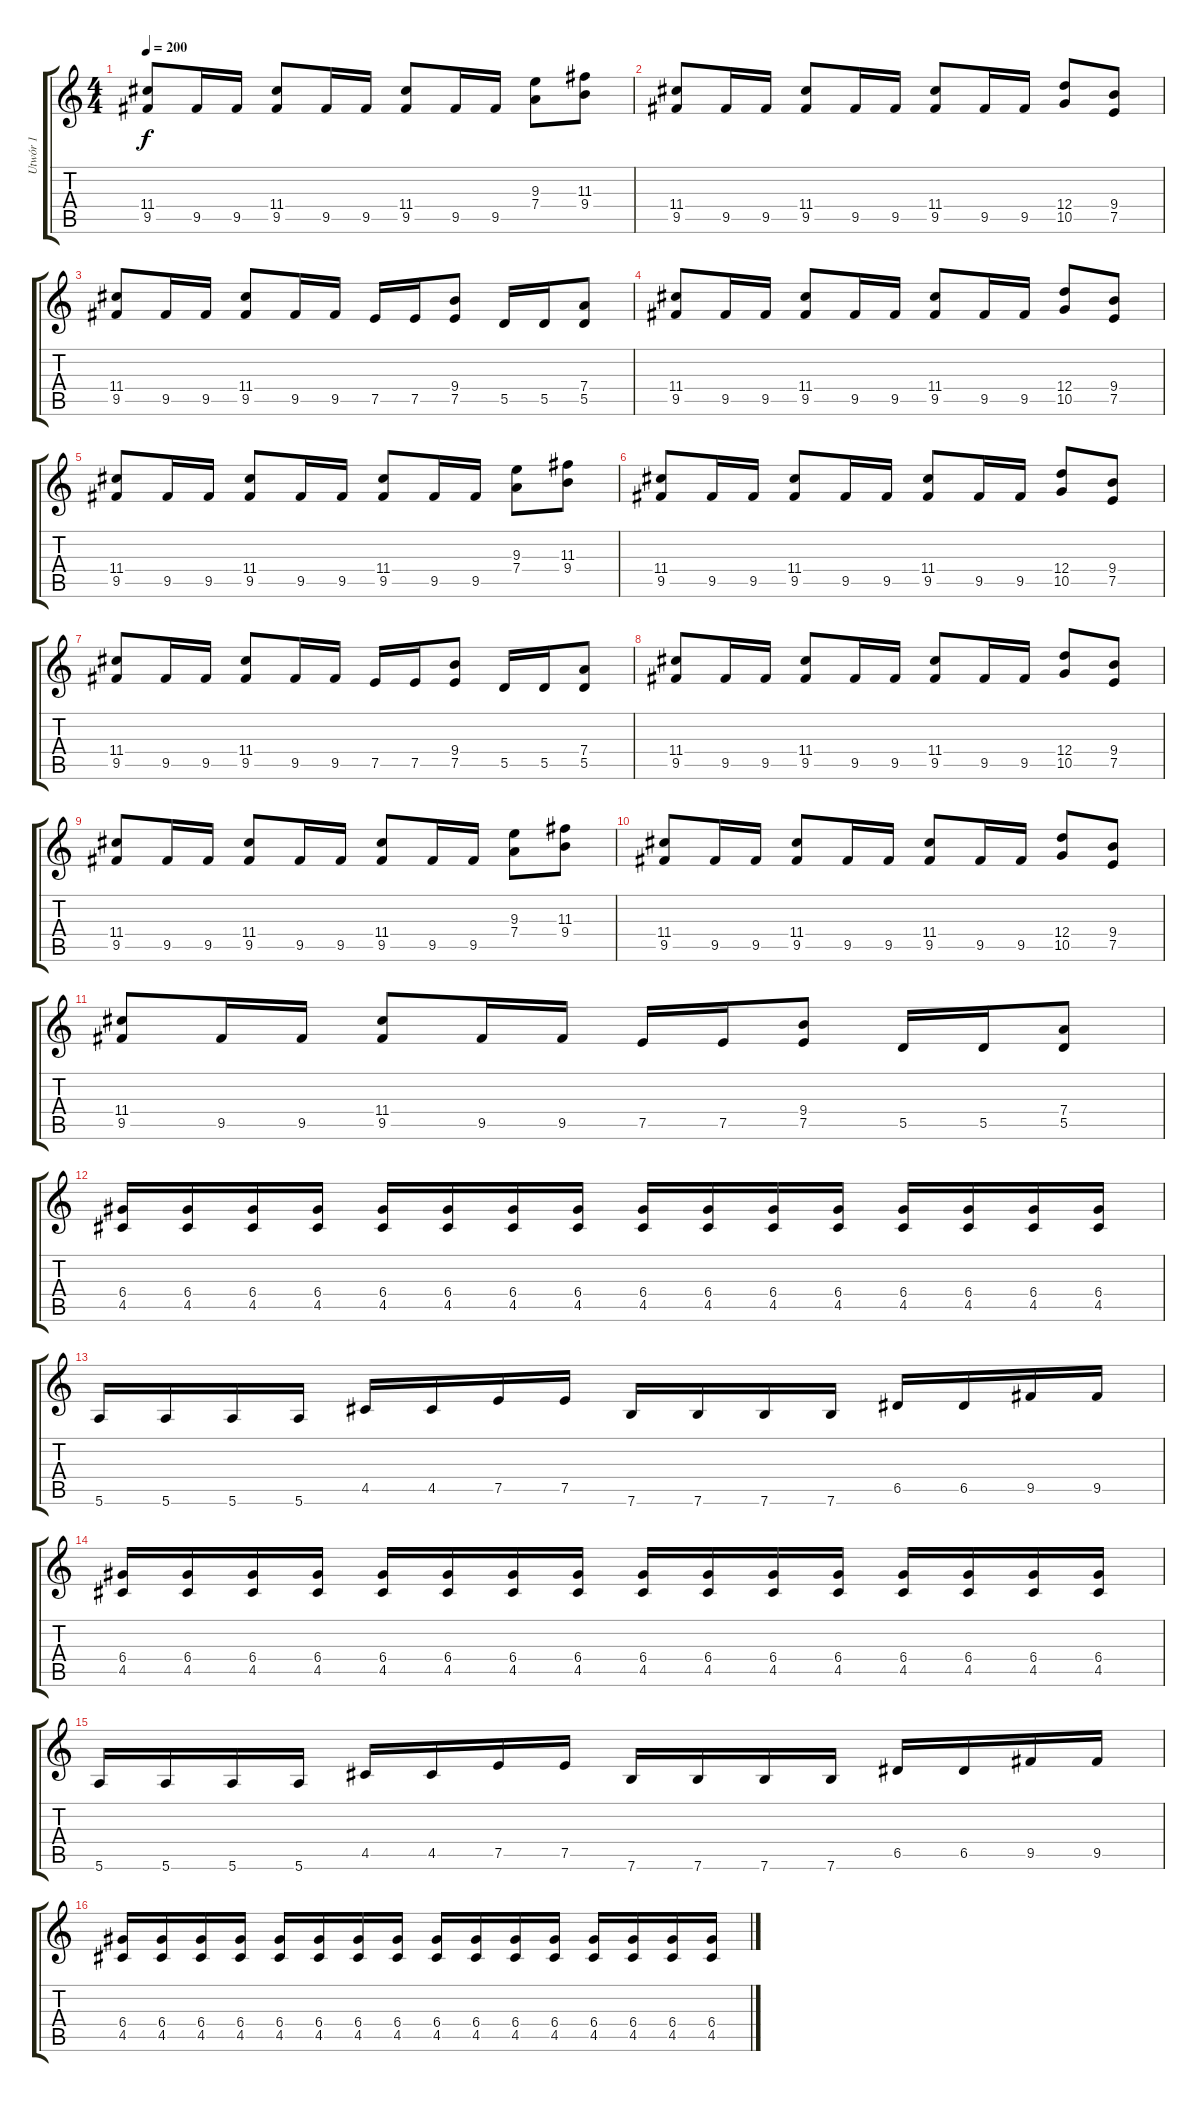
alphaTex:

\track ("Utwór 1" "Utwór 1") {instrument distortionguitar}
\staff {score tabs}
\tuning (E4 B3 G3 D3 A2 E2) {hide}
\ts (4 4)
\tempo 200
\clef g2
\ks c
(11.4 9.5).8{dy f} 9.5.16 9.5.16 (11.4 9.5).8 9.5.16 9.5.16 (11.4 9.5).8 9.5.16 9.5.16 (9.3 7.4).8 (11.3 9.4).8 |
(11.4 9.5).8 9.5.16 9.5.16 (11.4 9.5).8 9.5.16 9.5.16 (11.4 9.5).8 9.5.16 9.5.16 (12.4 10.5).8 (9.4 7.5).8 |
(11.4 9.5).8 9.5.16 9.5.16 (11.4 9.5).8 9.5.16 9.5.16 7.5.16 7.5.16 (9.4 7.5).8 5.5.16 5.5.16 (7.4 5.5).8 |
(11.4 9.5).8 9.5.16 9.5.16 (11.4 9.5).8 9.5.16 9.5.16 (11.4 9.5).8 9.5.16 9.5.16 (12.4 10.5).8 (9.4 7.5).8 |
(11.4 9.5).8 9.5.16 9.5.16 (11.4 9.5).8 9.5.16 9.5.16 (11.4 9.5).8 9.5.16 9.5.16 (9.3 7.4).8 (11.3 9.4).8 |
(11.4 9.5).8 9.5.16 9.5.16 (11.4 9.5).8 9.5.16 9.5.16 (11.4 9.5).8 9.5.16 9.5.16 (12.4 10.5).8 (9.4 7.5).8 |
(11.4 9.5).8 9.5.16 9.5.16 (11.4 9.5).8 9.5.16 9.5.16 7.5.16 7.5.16 (9.4 7.5).8 5.5.16 5.5.16 (7.4 5.5).8 |
(11.4 9.5).8 9.5.16 9.5.16 (11.4 9.5).8 9.5.16 9.5.16 (11.4 9.5).8 9.5.16 9.5.16 (12.4 10.5).8 (9.4 7.5).8 |
(11.4 9.5).8 9.5.16 9.5.16 (11.4 9.5).8 9.5.16 9.5.16 (11.4 9.5).8 9.5.16 9.5.16 (9.3 7.4).8 (11.3 9.4).8 |
(11.4 9.5).8 9.5.16 9.5.16 (11.4 9.5).8 9.5.16 9.5.16 (11.4 9.5).8 9.5.16 9.5.16 (12.4 10.5).8 (9.4 7.5).8 |
(11.4 9.5).8 9.5.16 9.5.16 (11.4 9.5).8 9.5.16 9.5.16 7.5.16 7.5.16 (9.4 7.5).8 5.5.16 5.5.16 (7.4 5.5).8 |
(6.4 4.5).16 (6.4 4.5).16 (6.4 4.5).16 (6.4 4.5).16 (6.4 4.5).16 (6.4 4.5).16 (6.4 4.5).16 (6.4 4.5).16 (6.4 4.5).16 (6.4 4.5).16 (6.4 4.5).16 (6.4 4.5).16 (6.4 4.5).16 (6.4 4.5).16 (6.4 4.5).16 (6.4 4.5).16 |
5.6.16 5.6.16 5.6.16 5.6.16 4.5.16 4.5.16 7.5.16 7.5.16 7.6.16 7.6.16 7.6.16 7.6.16 6.5.16 6.5.16 9.5.16 9.5.16 |
(6.4 4.5).16 (6.4 4.5).16 (6.4 4.5).16 (6.4 4.5).16 (6.4 4.5).16 (6.4 4.5).16 (6.4 4.5).16 (6.4 4.5).16 (6.4 4.5).16 (6.4 4.5).16 (6.4 4.5).16 (6.4 4.5).16 (6.4 4.5).16 (6.4 4.5).16 (6.4 4.5).16 (6.4 4.5).16 |
5.6.16 5.6.16 5.6.16 5.6.16 4.5.16 4.5.16 7.5.16 7.5.16 7.6.16 7.6.16 7.6.16 7.6.16 6.5.16 6.5.16 9.5.16 9.5.16 |
(6.4 4.5).16 (6.4 4.5).16 (6.4 4.5).16 (6.4 4.5).16 (6.4 4.5).16 (6.4 4.5).16 (6.4 4.5).16 (6.4 4.5).16 (6.4 4.5).16 (6.4 4.5).16 (6.4 4.5).16 (6.4 4.5).16 (6.4 4.5).16 (6.4 4.5).16 (6.4 4.5).16 (6.4 4.5).16
